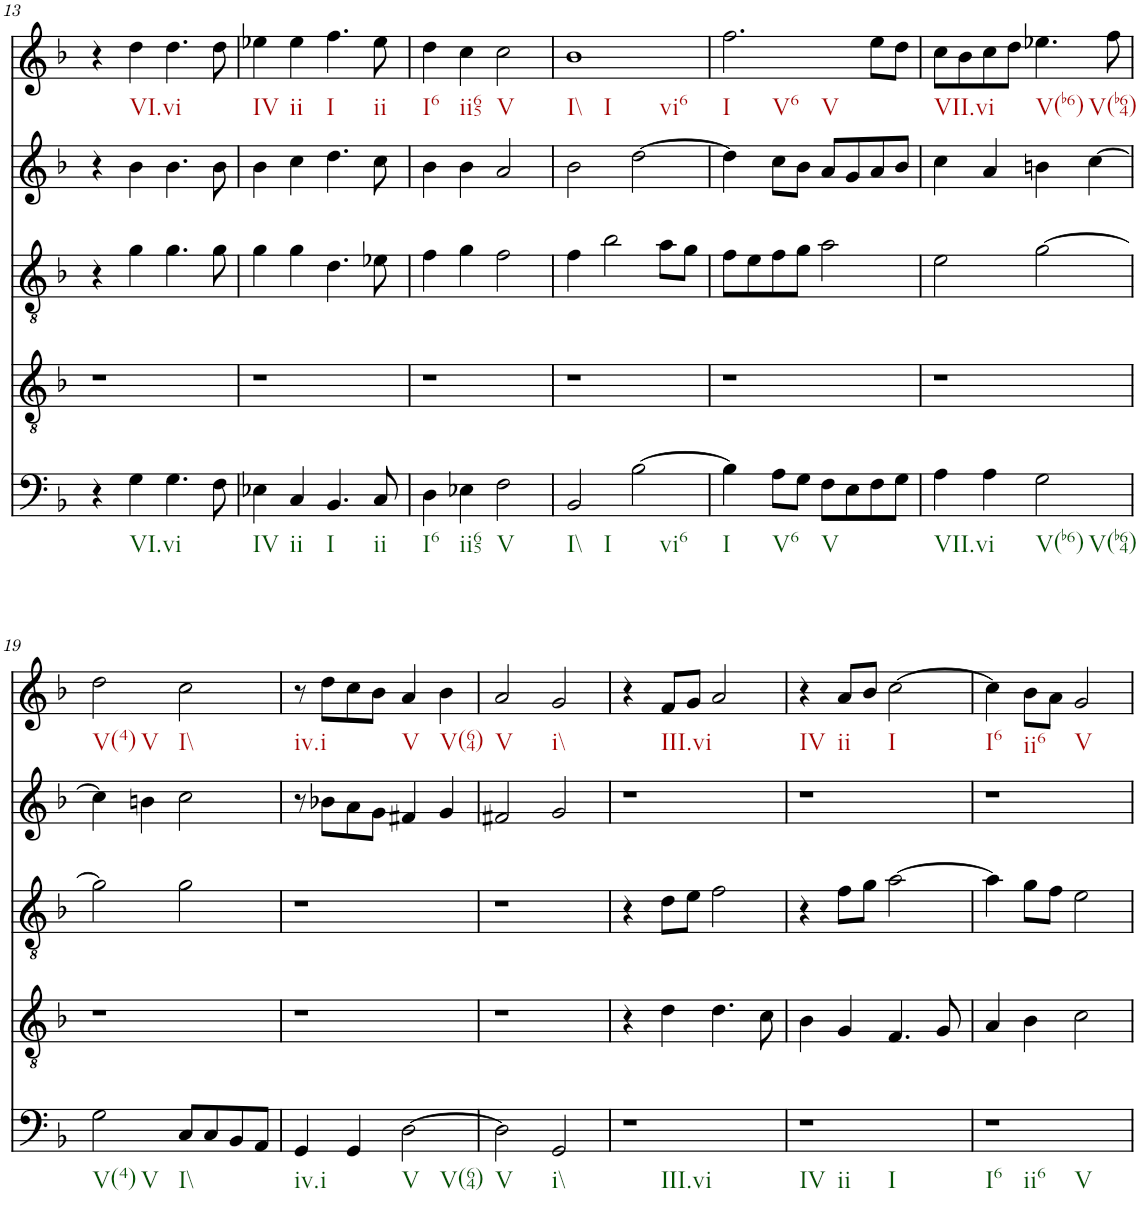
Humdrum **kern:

**kern	**kern	**kern	**kern	**kern
*part5	*part4	*part3	*part2	*part1
*staff5	*staff4	*staff3	*staff2	*staff1
*I"vox	*I"vox	*I"vox	*I"vox	*I"vox
!!LO:PB:g=z
*clefF4	*clefGv2	*clefGv2	*clefG2	*clefG2
*k[b-]	*k[b-]	*k[b-]	*k[b-]	*k[b-]
*M4/4	*M4/4	*M4/4	*M4/4	*M4/4
=13	=13	=13	=13	=13
4r	1r	4r	4r	4r
4G\	.	4g\	4b-\	4dd\
4.G\	.	4.g\	4.b-\	4.dd\
8F\	.	8g\	8b-\	8dd\
=14	=14	=14	=14	=14
4E-X\	1r	4g\	4b-\	4ee-X\
4C/	.	4g\	4cc\	4ee-\
4.BB-/	.	4.d\	4.dd\	4.ff\
8C/	.	8e-X\	8cc\	8ee-\
=15	=15	=15	=15	=15
4D\	1r	4f\	4b-\	4dd\
4E-X\	.	4g\	4b-\	4cc\
2F\	.	2f\	2a/	2cc\
=16	=16	=16	=16	=16
2BB-/	1r	4f\	2b-\	1b-
.	.	2b-\	.	.
[2B-\	.	.	[2dd\	.
.	.	8a\L	.	.
.	.	8g\J	.	.
=17	=17	=17	=17	=17
4B-\]	1r	8f\L	4dd\]	2.ff\
.	.	8e\	.	.
8A\L	.	8f\	8cc\L	.
8G\J	.	8g\J	8b-\J	.
8F\L	.	2a\	8a/L	.
8E\	.	.	8g/	.
8F\	.	.	8a/	8ee\L
8G\J	.	.	8b-/J	8dd\J
=18	=18	=18	=18	=18
4A\	1r	2e\	4cc\	8cc\L
.	.	.	.	8b-\
4A\	.	.	4a/	8cc\
.	.	.	.	8dd\J
2G\	.	[2g\	4bn\	4.ee-X\
.	.	.	[4cc\	.
.	.	.	.	8ff\
!!LO:LB:g=z
=19	=19	=19	=19	=19
2G\	1r	2g\]	4cc\]	2dd\
.	.	.	4bn\	.
8C/L	.	2g\	2cc\	2cc\
8C/	.	.	.	.
8BB-/	.	.	.	.
8AA/J	.	.	.	.
=20	=20	=20	=20	=20
4GG/	1r	1r	8r	8r
.	.	.	8b-X\L	8dd\L
4GG/	.	.	8a\	8cc\
.	.	.	8g\J	8b-\J
[2D\	.	.	4f#X/	4a/
.	.	.	4g/	4b-\
=21	=21	=21	=21	=21
2D\]	1r	1r	2f#X/	2a/
2GG/	.	.	2g/	2g/
=22	=22	=22	=22	=22
1r	4r	4r	1r	4r
.	4d\	8d\L	.	8f/L
.	.	8e\J	.	8g/J
.	4.d\	2f\	.	2a/
.	8c\	.	.	.
=23	=23	=23	=23	=23
1r	4B-\	4r	1r	4r
.	4G/	8f\L	.	8a/L
.	.	8g\J	.	8b-/J
.	4.F/	[2a\	.	[2cc\
.	8G/	.	.	.
=24	=24	=24	=24	=24
1r	4A/	4a\]	1r	4cc\]
.	4B-\	8g\L	.	8b-\L
.	.	8f\J	.	8a\J
.	2c\	2e\	.	2g/
=	=	=	=	=
*-	*-	*-	*-	*-
